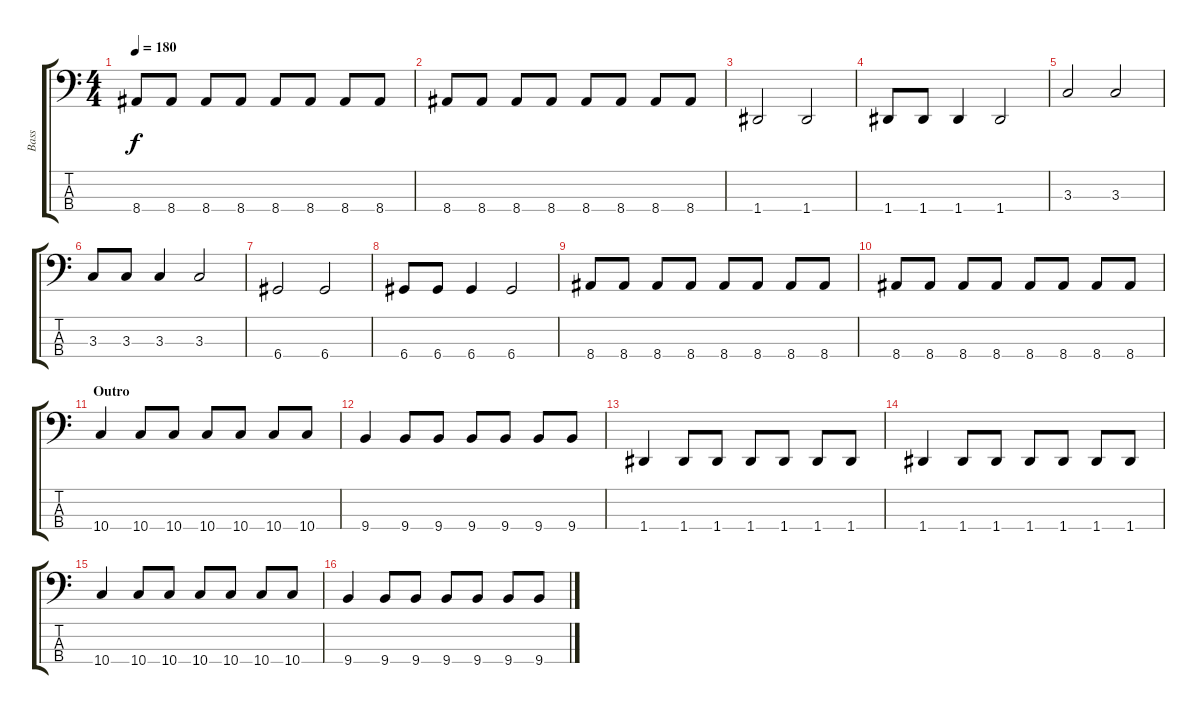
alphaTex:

\track ("Bass" "Bass") {instrument electricbasspick}
\staff {score tabs}
\tuning (G2 D2 A1 D1) {hide}
\ts (4 4)
\tempo 180
\clef f4
\ks c
8.4.8{dy f} 8.4.8 8.4.8 8.4.8 8.4.8 8.4.8 8.4.8 8.4.8 |
8.4.8 8.4.8 8.4.8 8.4.8 8.4.8 8.4.8 8.4.8 8.4.8 |
1.4.2 1.4.2 |
1.4.8 1.4.8 1.4.4 1.4.2 |
3.3.2 3.3.2 |
3.3.8 3.3.8 3.3.4 3.3.2 |
6.4.2 6.4.2 |
6.4.8 6.4.8 6.4.4 6.4.2 |
8.4.8 8.4.8 8.4.8 8.4.8 8.4.8 8.4.8 8.4.8 8.4.8 |
8.4.8 8.4.8 8.4.8 8.4.8 8.4.8 8.4.8 8.4.8 8.4.8 |
\section ("" "Outro")
10.4.4 10.4.8 10.4.8 10.4.8 10.4.8 10.4.8 10.4.8 |
9.4.4 9.4.8 9.4.8 9.4.8 9.4.8 9.4.8 9.4.8 |
1.4.4 1.4.8 1.4.8 1.4.8 1.4.8 1.4.8 1.4.8 |
1.4.4 1.4.8 1.4.8 1.4.8 1.4.8 1.4.8 1.4.8 |
10.4.4 10.4.8 10.4.8 10.4.8 10.4.8 10.4.8 10.4.8 |
9.4.4 9.4.8 9.4.8 9.4.8 9.4.8 9.4.8 9.4.8
